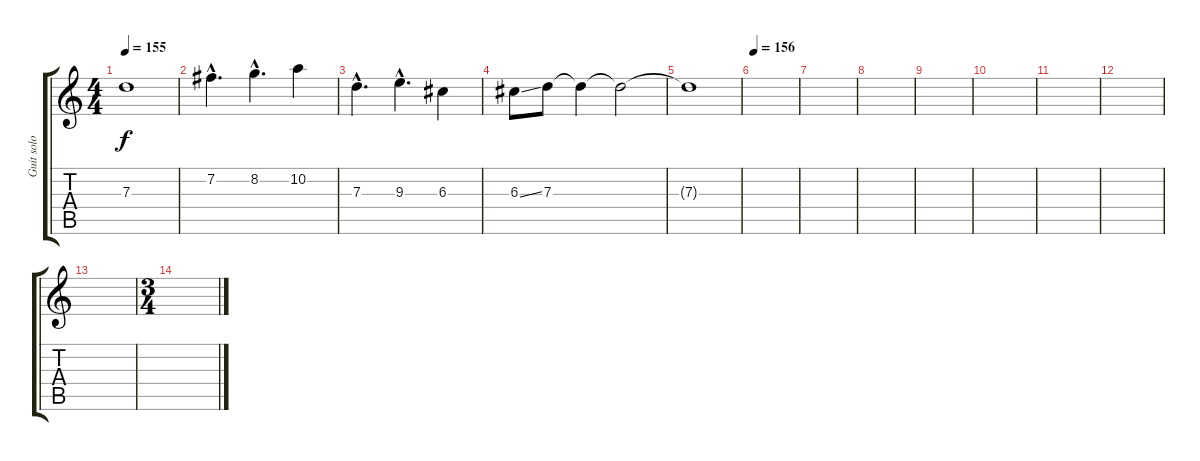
\track ("Guit solo 2" "Guit solo ") {instrument overdrivenguitar}
\staff {score tabs}
\tuning (E4 B3 G3 D3 A2 E2) {hide}
\ts (4 4)
\tempo 155
\clef g2
\ks c
7.3{t}.1{dy f} |
7.2{hac}.4{d} 8.2{hac}.4{d} 10.2.4 |
7.3{hac}.4{d} 9.3{hac}.4{d} 6.3.4 |
6.3{ss}.8 7.3.8 7.3{t}.4 7.3{t}.2 |
7.3{t}.1 |
\tempo 156
|
|
|
|
|
|
|
|
\ts (3 4)
